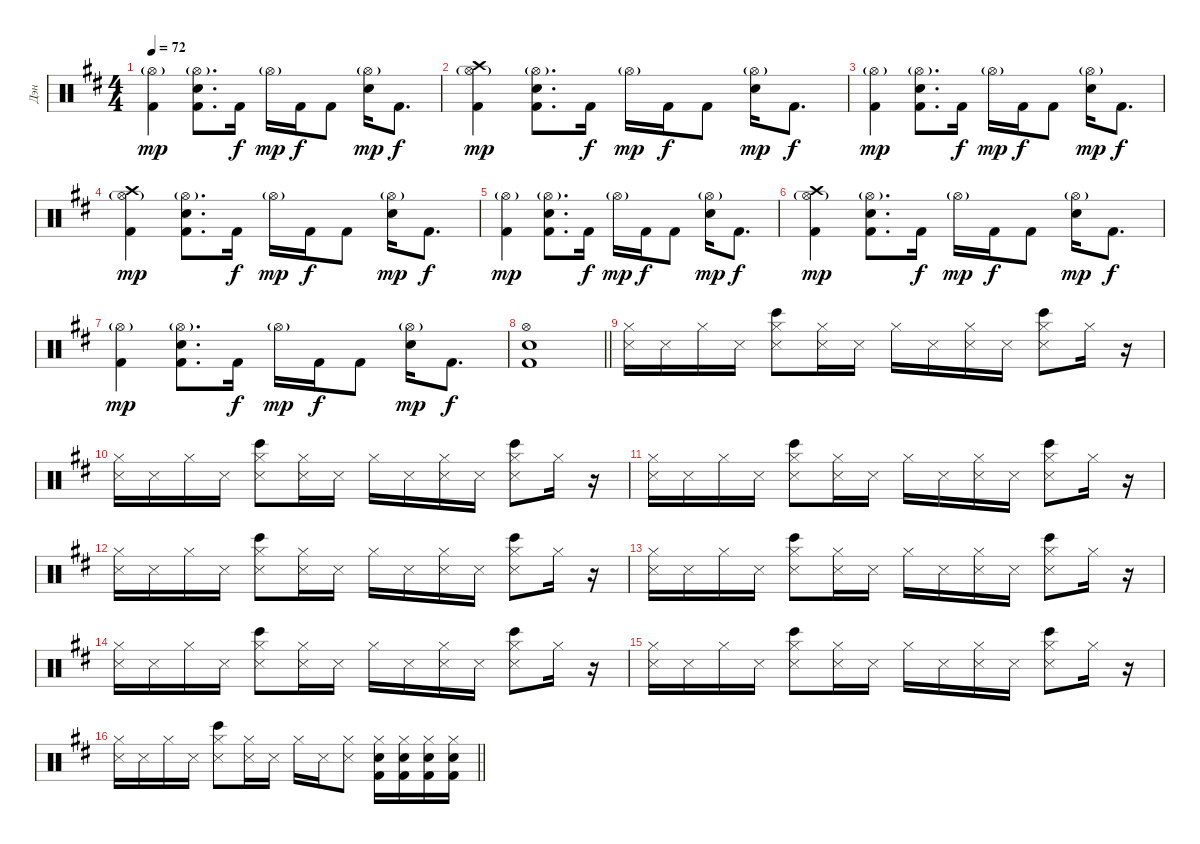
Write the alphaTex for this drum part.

\track ("Дэн" "Дэн") {instrument percussion}
\staff {score}
\articulation defaults
\ts (4 4)
\tempo 72
\clef neutral
\ks bminor
("Hi-Hat (open)"{g} "Kick (hit) 2").4{dy mp} ("Hi-Hat (open)"{g} "Electric Snare (hit)" "Kick (hit) 2").8{d} "Kick (hit) 2".16{dy f} "Hi-Hat (open)"{g}.16{dy mp} "Kick (hit) 2".16{dy f} "Kick (hit) 2".8 ("Hi-Hat (open)"{g} "Electric Snare (hit)").16{dy mp} "Kick (hit) 2".8{d dy f} |
("Crash high (hit)" "Hi-Hat (open)"{g} "Kick (hit) 2").4{dy mp} ("Hi-Hat (open)"{g} "Electric Snare (hit)" "Kick (hit) 2").8{d} "Kick (hit) 2".16{dy f} "Hi-Hat (open)"{g}.16{dy mp} "Kick (hit) 2".16{dy f} "Kick (hit) 2".8 ("Hi-Hat (open)"{g} "Electric Snare (hit)").16{dy mp} "Kick (hit) 2".8{d dy f} |
("Hi-Hat (open)"{g} "Kick (hit) 2").4{dy mp} ("Hi-Hat (open)"{g} "Electric Snare (hit)" "Kick (hit) 2").8{d} "Kick (hit) 2".16{dy f} "Hi-Hat (open)"{g}.16{dy mp} "Kick (hit) 2".16{dy f} "Kick (hit) 2".8 ("Hi-Hat (open)"{g} "Electric Snare (hit)").16{dy mp} "Kick (hit) 2".8{d dy f} |
("Crash high (hit)" "Hi-Hat (open)"{g} "Kick (hit) 2").4{dy mp} ("Hi-Hat (open)"{g} "Electric Snare (hit)" "Kick (hit) 2").8{d} "Kick (hit) 2".16{dy f} "Hi-Hat (open)"{g}.16{dy mp} "Kick (hit) 2".16{dy f} "Kick (hit) 2".8 ("Hi-Hat (open)"{g} "Electric Snare (hit)").16{dy mp} "Kick (hit) 2".8{d dy f} |
("Hi-Hat (open)"{g} "Kick (hit) 2").4{dy mp} ("Hi-Hat (open)"{g} "Electric Snare (hit)" "Kick (hit) 2").8{d} "Kick (hit) 2".16{dy f} "Hi-Hat (open)"{g}.16{dy mp} "Kick (hit) 2".16{dy f} "Kick (hit) 2".8 ("Hi-Hat (open)"{g} "Electric Snare (hit)").16{dy mp} "Kick (hit) 2".8{d dy f} |
("Crash high (hit)" "Hi-Hat (open)"{g} "Kick (hit) 2").4{dy mp} ("Hi-Hat (open)"{g} "Electric Snare (hit)" "Kick (hit) 2").8{d} "Kick (hit) 2".16{dy f} "Hi-Hat (open)"{g}.16{dy mp} "Kick (hit) 2".16{dy f} "Kick (hit) 2".8 ("Hi-Hat (open)"{g} "Electric Snare (hit)").16{dy mp} "Kick (hit) 2".8{d dy f} |
("Hi-Hat (open)"{g} "Kick (hit) 2").4{dy mp} ("Hi-Hat (open)"{g} "Electric Snare (hit)" "Kick (hit) 2").8{d} "Kick (hit) 2".16{dy f} "Hi-Hat (open)"{g}.16{dy mp} "Kick (hit) 2".16{dy f} "Kick (hit) 2".8 ("Hi-Hat (open)"{g} "Electric Snare (hit)").16{dy mp} "Kick (hit) 2".8{d dy f} |
\barLineRight lightlight
("Hi-Hat (open)" "Electric Snare (hit)" "Kick (hit) 2").1 |
("Hi-Hat (closed)" "Snare (side stick) 3").16 "Snare (side stick) 3".16 "Hi-Hat (closed)".16 "Snare (side stick) 3".16 ("Hi-Hat (closed)" "Bongo High (hit)" "Snare (side stick) 3").8 ("Hi-Hat (closed)" "Snare (side stick) 3").16 "Snare (side stick) 3".16 "Hi-Hat (closed)".16 "Snare (side stick) 3".16 ("Hi-Hat (closed)" "Snare (side stick) 3").16 "Snare (side stick) 3".16 ("Hi-Hat (closed)" "Bongo High (hit)" "Snare (side stick) 3").8 "Hi-Hat (closed)".16 r.16 |
("Hi-Hat (closed)" "Snare (side stick) 3").16 "Snare (side stick) 3".16 "Hi-Hat (closed)".16 "Snare (side stick) 3".16 ("Hi-Hat (closed)" "Bongo High (hit)" "Snare (side stick) 3").8 ("Hi-Hat (closed)" "Snare (side stick) 3").16 "Snare (side stick) 3".16 "Hi-Hat (closed)".16 "Snare (side stick) 3".16 ("Hi-Hat (closed)" "Snare (side stick) 3").16 "Snare (side stick) 3".16 ("Hi-Hat (closed)" "Bongo High (hit)" "Snare (side stick) 3").8 "Hi-Hat (closed)".16 r.16 |
("Hi-Hat (closed)" "Snare (side stick) 3").16 "Snare (side stick) 3".16 "Hi-Hat (closed)".16 "Snare (side stick) 3".16 ("Hi-Hat (closed)" "Bongo High (hit)" "Snare (side stick) 3").8 ("Hi-Hat (closed)" "Snare (side stick) 3").16 "Snare (side stick) 3".16 "Hi-Hat (closed)".16 "Snare (side stick) 3".16 ("Hi-Hat (closed)" "Snare (side stick) 3").16 "Snare (side stick) 3".16 ("Hi-Hat (closed)" "Bongo High (hit)" "Snare (side stick) 3").8 "Hi-Hat (closed)".16 r.16 |
("Hi-Hat (closed)" "Snare (side stick) 3").16 "Snare (side stick) 3".16 "Hi-Hat (closed)".16 "Snare (side stick) 3".16 ("Hi-Hat (closed)" "Bongo High (hit)" "Snare (side stick) 3").8 ("Hi-Hat (closed)" "Snare (side stick) 3").16 "Snare (side stick) 3".16 "Hi-Hat (closed)".16 "Snare (side stick) 3".16 ("Hi-Hat (closed)" "Snare (side stick) 3").16 "Snare (side stick) 3".16 ("Hi-Hat (closed)" "Bongo High (hit)" "Snare (side stick) 3").8 "Hi-Hat (closed)".16 r.16 |
("Hi-Hat (closed)" "Snare (side stick) 3").16 "Snare (side stick) 3".16 "Hi-Hat (closed)".16 "Snare (side stick) 3".16 ("Hi-Hat (closed)" "Bongo High (hit)" "Snare (side stick) 3").8 ("Hi-Hat (closed)" "Snare (side stick) 3").16 "Snare (side stick) 3".16 "Hi-Hat (closed)".16 "Snare (side stick) 3".16 ("Hi-Hat (closed)" "Snare (side stick) 3").16 "Snare (side stick) 3".16 ("Hi-Hat (closed)" "Bongo High (hit)" "Snare (side stick) 3").8 "Hi-Hat (closed)".16 r.16 |
("Hi-Hat (closed)" "Snare (side stick) 3").16 "Snare (side stick) 3".16 "Hi-Hat (closed)".16 "Snare (side stick) 3".16 ("Hi-Hat (closed)" "Bongo High (hit)" "Snare (side stick) 3").8 ("Hi-Hat (closed)" "Snare (side stick) 3").16 "Snare (side stick) 3".16 "Hi-Hat (closed)".16 "Snare (side stick) 3".16 ("Hi-Hat (closed)" "Snare (side stick) 3").16 "Snare (side stick) 3".16 ("Hi-Hat (closed)" "Bongo High (hit)" "Snare (side stick) 3").8 "Hi-Hat (closed)".16 r.16 |
("Hi-Hat (closed)" "Snare (side stick) 3").16 "Snare (side stick) 3".16 "Hi-Hat (closed)".16 "Snare (side stick) 3".16 ("Hi-Hat (closed)" "Bongo High (hit)" "Snare (side stick) 3").8 ("Hi-Hat (closed)" "Snare (side stick) 3").16 "Snare (side stick) 3".16 "Hi-Hat (closed)".16 "Snare (side stick) 3".16 ("Hi-Hat (closed)" "Snare (side stick) 3").16 "Snare (side stick) 3".16 ("Hi-Hat (closed)" "Bongo High (hit)" "Snare (side stick) 3").8 "Hi-Hat (closed)".16 r.16 |
\barLineRight lightlight
("Hi-Hat (closed)" "Snare (side stick) 3").16 "Snare (side stick) 3".16 "Hi-Hat (closed)".16 "Snare (side stick) 3".16 ("Hi-Hat (closed)" "Bongo High (hit)" "Snare (side stick) 3").8 ("Hi-Hat (closed)" "Snare (side stick) 3").16 "Snare (side stick) 3".16 "Hi-Hat (closed)".16 "Snare (side stick) 3".16 ("Hi-Hat (closed)" "Snare (side stick) 3").8 ("Hi-Hat (closed)" "Electric Snare (hit)" "Kick (hit) 2").16 ("Hi-Hat (closed)" "Electric Snare (hit)" "Kick (hit) 2").16 ("Hi-Hat (closed)" "Electric Snare (hit)" "Kick (hit) 2").16 ("Hi-Hat (closed)" "Electric Snare (hit)" "Kick (hit) 2").16
